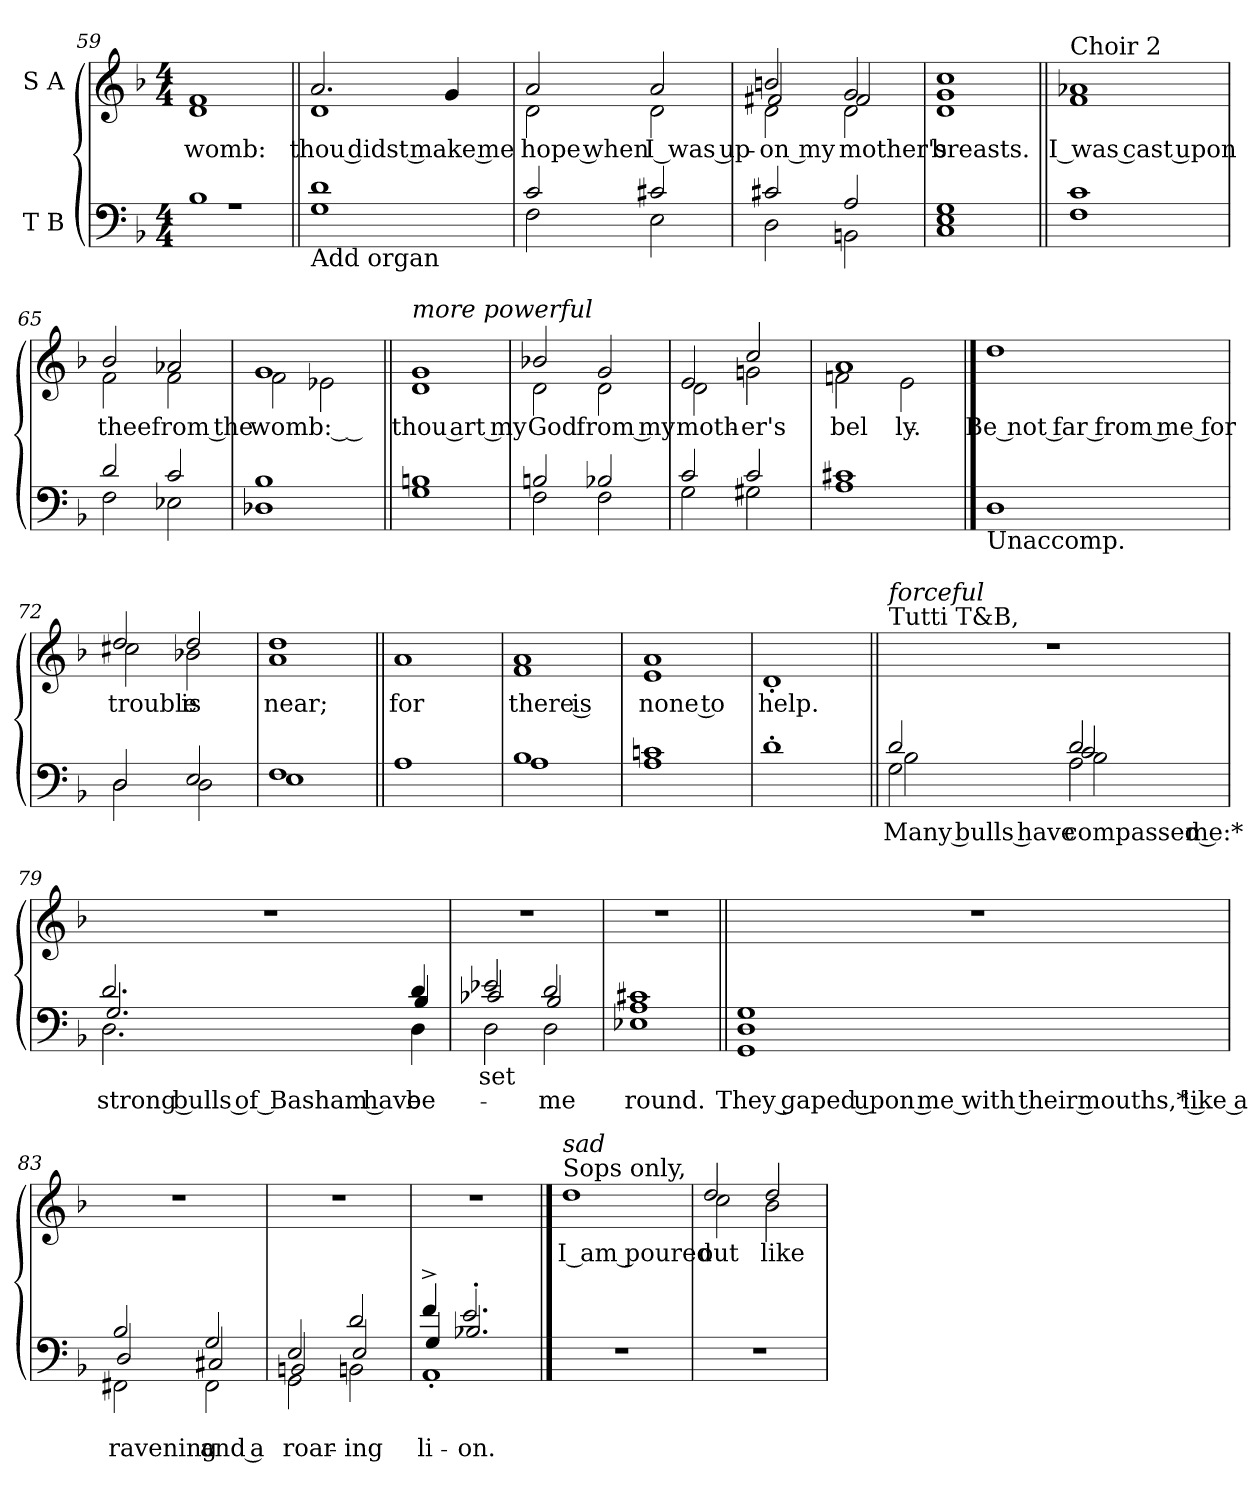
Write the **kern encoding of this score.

**kern	**text	**text	**kern	**text
*part2	*part2	*part2	*part1	*part1
*staff2	*staff2	*staff2	*staff1	*staff1
*I"T B	*	*	*I"S A	*
*clefF4	*	*	*clefG2	*
*k[b-]	*	*	*k[b-]	*
*M4/4	*	*	*M4/4	*
=59	=59	=59	=59	=59
*^	*	*	*^	*
!	!	!	!	!	!	!LO:LY:b
1B-	1rA	.	.	1f	1d	womb:
=60||	=60||	=60||	=60||	=60||	=60||	=60||
!LO:TX:b:t=Add organ	!	!	!	!	!	!
!	!	!	!	!	!	!LO:LY:b
1d	1G	.	.	2.a/	1d	thou didst make me
.	.	.	.	4g/	.	.
=61	=61	=61	=61	=61	=61	=61
!	!	!	!	!	!	!LO:LY:b
2c/	2F\	.	.	2a/	2d\	hope when
!	!	!	!	!	!	!LO:LY:b
2c#X/	2E\	.	.	2a/	2d\	I was up-
!!LO:LB:g=z
=62	=62	=62	=62	=62	=62	=62
!	!	!	!	!	!	!LO:LY:b
*	*	*	*	*	*^	*
2c#X/	2D\	.	.	2bn/	2d\	2f#X/	-on my
!	!	!	!	!	!	!	!LO:LY:b
2A/	2BBn\	.	.	2g/	2d\	2f#/	mother's
=63	=63	=63	=63	=63	=63	=63	=63
*	*^	*	*	*	*	*	*
!	!	!	!	!	!	!	!	!LO:LY:b
1G	1E	1C	.	.	1cc	1d	1g	breasts.
=64||	=64||	=64||	=64||	=64||	=64||	=64||	=64||	=64||
!	!	!	!	!	!LO:TX:a:t=Choir 2	!	!	!
!	!	!	!	!	!	!	!	!LO:LY:b
*	*v	*v	*	*	*	*	*	*
*	*	*	*	*	*v	*v	*
1c	1F	.	.	1a-X	1f	I was cast upon
=65	=65	=65	=65	=65	=65	=65
!	!	!	!	!	!	!LO:LY:b
2d/	2F\	.	.	2b-/	2f\	thee
!	!	!	!	!	!	!LO:LY:b
2c/	2E-X\	.	.	2a-X/	2f\	from the
=66	=66	=66	=66	=66	=66	=66
!	!	!	!	!	!	!LO:LY:b
1B-	1D-X	.	.	1g	2f\	womb:___
.	.	.	.	.	2e-X\	.
=67||	=67||	=67||	=67||	=67||	=67||	=67||
!	!	!	!	!LO:TX:a:i:t=more powerful	!	!
!	!	!	!	!	!	!LO:LY:b
1Bn	1G	.	.	1g	1d	thou art my
!!LO:LB:g=z	!!
=68	=68	=68	=68	=68	=68	=68
!	!	!	!	!	!	!LO:LY:b
2Bn/	2F\	.	.	2b-X/	2d\	God
!	!	!	!	!	!	!LO:LY:b
2B-X/	2F\	.	.	2g/	2d\	from my
=69	=69	=69	=69	=69	=69	=69
!	!	!	!	!	!	!LO:LY:b
2c/	2G\	.	.	2e/	2d\	moth-
!	!	!	!	!	!	!LO:LY:b
2c/	2G#X\	.	.	2cc/	2gn\	-er's
=70	=70	=70	=70	=70	=70	=70
!	!	!	!	!	!	!LO:LY:b
1c#X	1A	.	.	1a	2fn\	bel-
!	!	!	!	!	!	!LO:LY:b
.	.	.	.	.	2e\	-ly.
*v	*v	*	*	*	*	*
==71	==71	==71	==71	==71	==71
!	!	!	!LO:TX:t=SATB soli,	!	!
!	!	!	!LO:TX:i:t=frightened	!	!
!LO:TX:b:t=Unaccomp.	!	!	!	!	!
!	!	!	!	!	!LO:LY:b
*	*	*	*v	*v	*
1D	.	.	1dd	Be not far from me for
=72	=72	=72	=72	=72
*^	*	*	*^	*
!	!	!	!	!	!	!LO:LY:b
2D/	2D\	.	.	2dd/	2cc#X\	trouble
!	!	!	!	!	!	!LO:LY:b
2E/	2D\	.	.	2dd/	2b-X\	is
=73	=73	=73	=73	=73	=73	=73
!	!	!	!	!	!	!LO:LY:b
1F	1E	.	.	1dd	1a	near;
=74||	=74||	=74||	=74||	=74||	=74||	=74||
!	!	!	!	!	!	!LO:LY:b
*v	*v	*	*	*	*	*
*	*	*	*v	*v	*
1A	.	.	1a	for
!!LO:LB:g=z
=75	=75	=75	=75	=75
*^	*	*	*^	*
!	!	!	!	!	!	!LO:LY:b
1B-	1A	.	.	1a	1f	there is
=76	=76	=76	=76	=76	=76	=76
!	!	!	!	!	!	!LO:LY:b
1cni	1A	.	.	1a	1e	none to
=77	=77	=77	=77	=77	=77	=77
!	!	!	!	!	!	!LO:LY:b
*v	*v	*	*	*	*	*
*	*	*	*v	*v	*
1d'	.	.	1d'	help.
=78||	=78||	=78||	=78||	=78||
!	!	!	!LO:TX:t=Tutti T&B,	!
!	!	!	!LO:TX:i:t=forceful	!
!LO:TX:b:t=Add organ	!	!	!	!
!	!LO:LY:a	!	!	!
*^	*	*	*	*
*	*^	*	*	*	*
*	*	*^	*	*	*	*
2d/	2G\	2ryy	2B-\	Many bulls have	.	1r	.
!	!	!	!	!LO:LY:a	!	!	!
2d/	2A\	2c/	2B-\	compassed me:*	.	.	.
=79	=79	=79	=79	=79	=79	=79	=79
!	!	!	!	!	!LO:LY:a	!	!
*	*	*v	*v	*	*	*	*
2.d/	2.D\	2.G/	.	strong bulls of Basham have	1r	.
!	!	!	!	!LO:LY:a	!	!
4d/	4D\	4B-/	.	be-	.	.
!!LO:LB:g=z
=80	=80	=80	=80	=80	=80	=80
!	!	!	!LO:LY:a	!	!	!
2e-X/	2D\	2c-X/	-set	.	1r	.
!	!	!	!	!LO:LY:a	!	!
2d/	2D\	2B-/	.	me	.	.
=81	=81	=81	=81	=81	=81	=81
!	!	!	!	!LO:LY:a	!	!
1c#X	1E-X	1A	.	round.	1r	.
=82||	=82||	=82||	=82||	=82||	=82||	=82||
!	!	!	!	!LO:LY:a	!	!
1G	1GG	1D	.	They gaped upon me with their mouths,* like a	1r	.
=83	=83	=83	=83	=83	=83	=83
!	!	!	!	!LO:LY:a	!	!
2B-/	2FF#X\	2D/	.	ravening	1r	.
!	!	!	!	!LO:LY:a	!	!
2G/	2FF#\	2C#X/	.	and a	.	.
=84	=84	=84	=84	=84	=84	=84
!	!	!	!	!LO:LY:a	!	!
2E/	2GG\	2BBn/	.	roar-	1r	.
!	!	!	!	!LO:LY:a	!	!
2d/	2BBn\	2E/	.	-ing	.	.
!!LO:PB:g=z
=85	=85	=85	=85	=85	=85	=85
!	!	!	!	!LO:LY:a	!	!
4f^/	1AA'	4G/	.	li-	1r	.
!	!	!	!	!LO:LY:a	!	!
2.e'/	.	2.B-X/	.	-on.	.	.
==86	==86	==86	==86	==86	==86	==86
!	!	!	!	!	!LO:TX:a:t=Sops only,	!
!	!	!	!	!	!LO:TX:a:i:t=sad	!
!LO:TX:b:t=Unaccomp.	!	!	!	!	!	!
!	!	!	!	!	!	!LO:LY:b
*v	*v	*v	*	*	*	*
1r	.	.	1dd	I am poured
=87	=87	=87	=87	=87
*	*	*	*^	*
!	!	!	!	!	!LO:LY:b
1r	.	.	2dd/	2cc\	out
!	!	!	!	!	!LO:LY:b
.	.	.	2dd/	2b-\	like
*	*	*	*v	*v	*
=	=	=	=	=
*-	*-	*-	*-	*-
